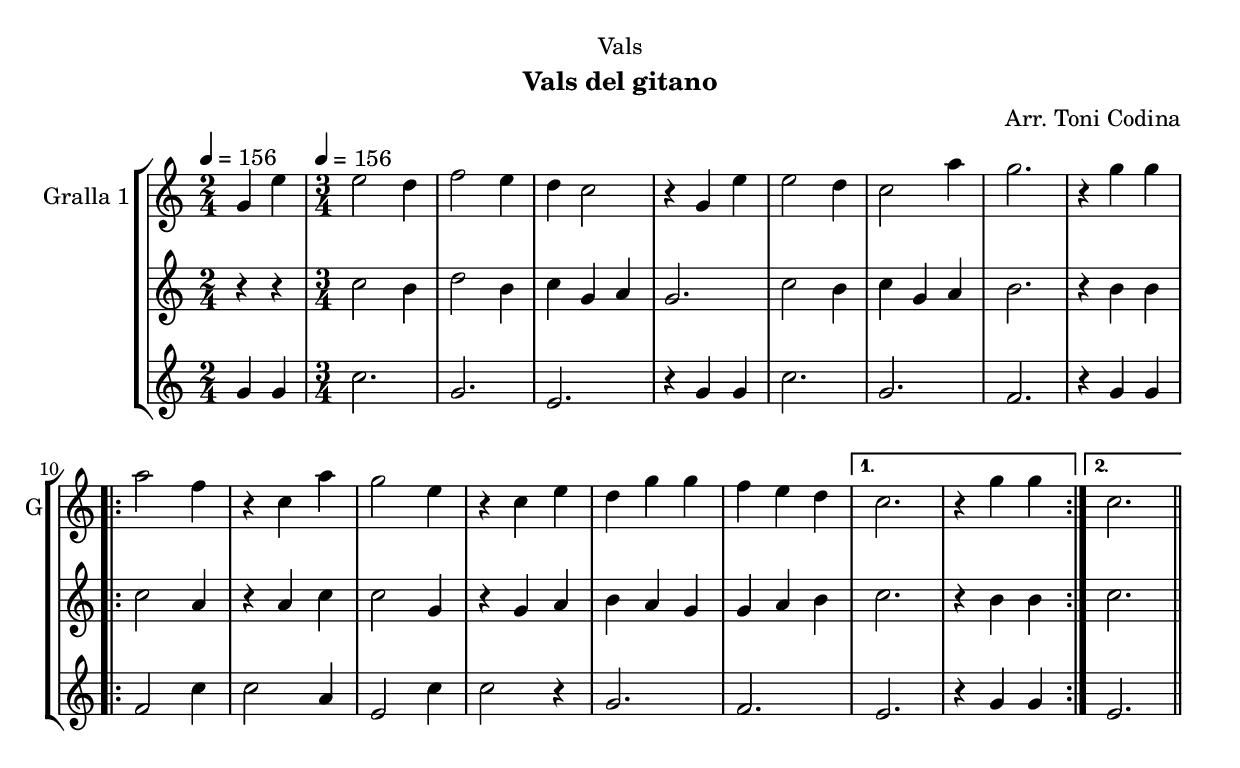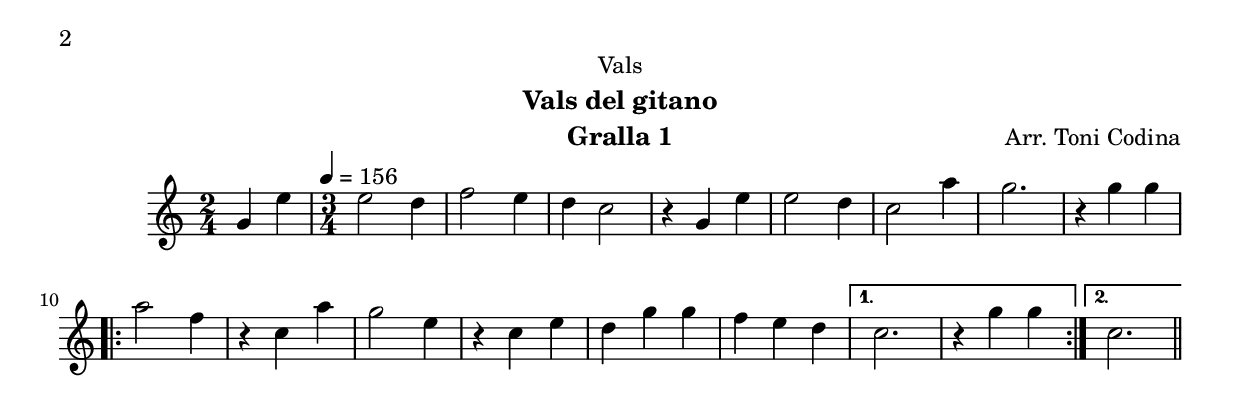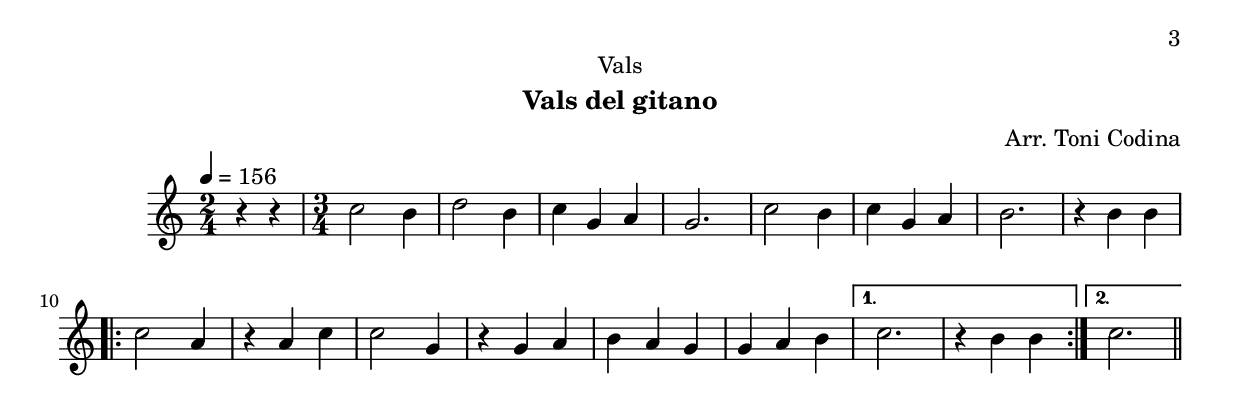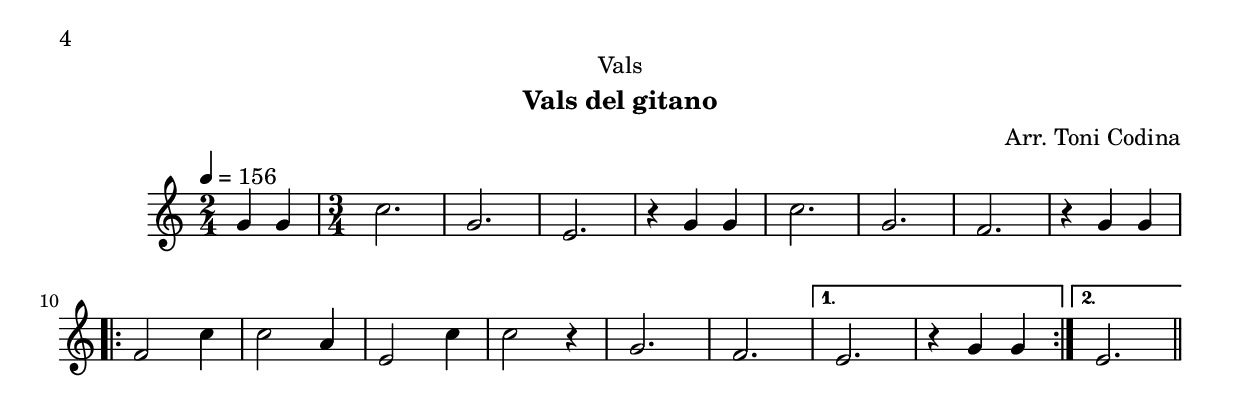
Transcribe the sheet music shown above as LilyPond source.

\version "2.22.1"

\header {
  dedication="Vals"
  title=""
  subtitle="Vals del gitano"
  subsubtitle=""
  poet=""
  meter=""
  piece=""
  composer="Arr. Toni Codina"
  arranger=""
  opus=""
  instrument=""
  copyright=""
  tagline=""
}

liniaroAa =
\relative g'
{
  \clef treble
  \key c \major
  \time 2/4
  g4 e' \tempo 4 = 156  |
  \time 3/4   e2 d4  |
  f2 e4  |
  d4 c2  |
  %05
  r4 g e'  |
  e2 d4  |
  c2 a'4  |
  g2.  |
  r4 g g  |
  %10
  \repeat volta 2 { a2 f4  |
  r4 c a'  |
  g2 e4  |
  r4 c e  |
  d4 g g  |
  %15
  f4 e d }
  \alternative { { c2.  |
  r4 g' g }
  { c,2. } } \bar "||"
}

liniaroAb =
\relative c''
{
  \tempo 4 = 156
  \clef treble
  \key c \major
  \time 2/4
  r4 r  |
  \time 3/4   c2 b4  |
  d2 b4  |
  c4 g a  |
  %05
  g2.  |
  c2 b4  |
  c4 g a  |
  b2.  |
  r4 b b  |
  %10
  \repeat volta 2 { c2 a4  |
  r4 a c  |
  c2 g4  |
  r4 g a  |
  b4 a g  |
  %15
  g4 a b }
  \alternative { { c2.  |
  r4 b b }
  { c2. } } \bar "||"
}

liniaroAc =
\relative g'
{
  \tempo 4 = 156
  \clef treble
  \key c \major
  \time 2/4
  g4 g  |
  \time 3/4   c2.  |
  g2.  |
  e2.  |
  %05
  r4 g g  |
  c2.  |
  g2.  |
  f2.  |
  r4 g g  |
  %10
  \repeat volta 2 { f2 c'4  |
  c2 a4  |
  e2 c'4  |
  c2 r4  |
  g2.  |
  %15
  f2. }
  \alternative { { e2.  |
  r4 g g }
  { e2. } } \bar "||"
}

\bookpart {
  \score {
    \new StaffGroup {
      \override Score.RehearsalMark #'self-alignment-X = #LEFT
      <<
        \new Staff \with {instrumentName = #"Gralla 1" shortInstrumentName = #"G"} \liniaroAa
        \new Staff \with {instrumentName = #"" shortInstrumentName = #" "} \liniaroAb
        \new Staff \with {instrumentName = #"" shortInstrumentName = #" "} \liniaroAc
      >>
    }
    \layout {}
  }
  \score { \unfoldRepeats
    \new StaffGroup {
      \override Score.RehearsalMark #'self-alignment-X = #LEFT
      <<
        \new Staff \with {instrumentName = #"Gralla 1" shortInstrumentName = #"G"} \liniaroAa
        \new Staff \with {instrumentName = #"" shortInstrumentName = #" "} \liniaroAb
        \new Staff \with {instrumentName = #"" shortInstrumentName = #" "} \liniaroAc
      >>
    }
    \midi {
      \set Staff.midiInstrument = "oboe"
      \set DrumStaff.midiInstrument = "drums"
    }
  }
}

\bookpart {
  \header {instrument="Gralla 1"}
  \score {
    \new StaffGroup {
      \override Score.RehearsalMark #'self-alignment-X = #LEFT
      <<
        \new Staff \liniaroAa
      >>
    }
    \layout {}
  }
  \score { \unfoldRepeats
    \new StaffGroup {
      \override Score.RehearsalMark #'self-alignment-X = #LEFT
      <<
        \new Staff \liniaroAa
      >>
    }
    \midi {
      \set Staff.midiInstrument = "oboe"
      \set DrumStaff.midiInstrument = "drums"
    }
  }
}

\bookpart {
  \header {instrument=""}
  \score {
    \new StaffGroup {
      \override Score.RehearsalMark #'self-alignment-X = #LEFT
      <<
        \new Staff \liniaroAb
      >>
    }
    \layout {}
  }
  \score { \unfoldRepeats
    \new StaffGroup {
      \override Score.RehearsalMark #'self-alignment-X = #LEFT
      <<
        \new Staff \liniaroAb
      >>
    }
    \midi {
      \set Staff.midiInstrument = "oboe"
      \set DrumStaff.midiInstrument = "drums"
    }
  }
}

\bookpart {
  \header {instrument=""}
  \score {
    \new StaffGroup {
      \override Score.RehearsalMark #'self-alignment-X = #LEFT
      <<
        \new Staff \liniaroAc
      >>
    }
    \layout {}
  }
  \score { \unfoldRepeats
    \new StaffGroup {
      \override Score.RehearsalMark #'self-alignment-X = #LEFT
      <<
        \new Staff \liniaroAc
      >>
    }
    \midi {
      \set Staff.midiInstrument = "oboe"
      \set DrumStaff.midiInstrument = "drums"
    }
  }
}

